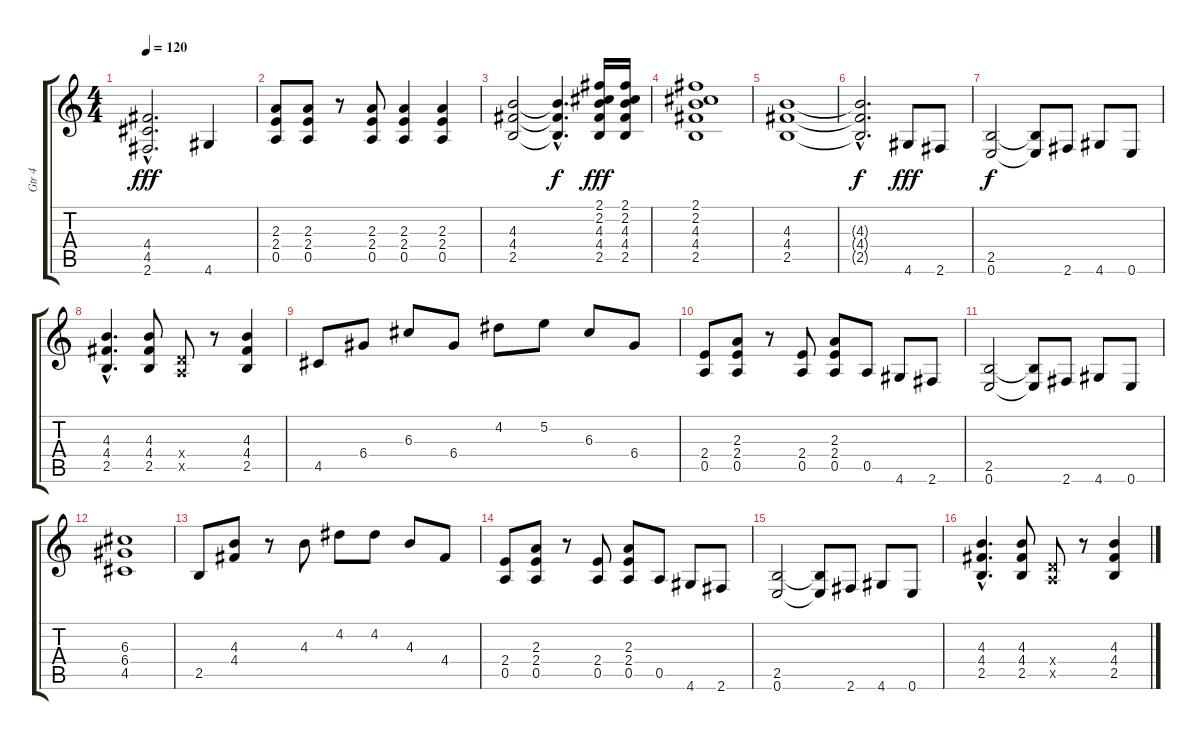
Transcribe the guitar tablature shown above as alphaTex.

\track ("Gtr 4" "Gtr 4") {instrument distortionguitar}
\staff {score tabs}
\tuning (E4 B3 G3 D3 A2 E2) {hide}
\ts (4 4)
\tempo 120
\clef g2
\ks c
(4.4{hac} 4.5{hac} 2.6{hac}).2{d dy fff} 4.6.4 |
(2.3 2.4 0.5).8 (2.3 2.4 0.5).8 r.8 (2.3 2.4 0.5).8 (2.3 2.4 0.5).4 (2.3 2.4 0.5).4 |
(4.3 4.4 2.5).2 (4.3{hac t} 4.4{hac t} 2.5{hac t}).4{d dy f} (2.1 2.2 4.3 4.4 2.5).16{dy fff} (2.1 2.2 4.3 4.4 2.5).16 |
(2.1 2.2 4.3 4.4 2.5).1 |
(4.3 4.4 2.5).1 |
(4.3{hac t} 4.4{hac t} 2.5{hac t}).2{d dy f} 4.6.8{dy fff} 2.6.8 |
(2.5 0.6).2{dy f} (2.5{t} 0.6{t}).8 2.6.8 4.6.8 0.6.8 |
(4.3{hac} 4.4{hac} 2.5{hac}).4{d} (4.3 4.4 2.5).8 (0.4{x} 0.5{x}).8 r.8 (4.3 4.4 2.5).4 |
4.5.8 6.4.8 6.3.8 6.4.8 4.2.8 5.2.8 6.3.8 6.4.8 |
(2.4 0.5).8 (2.3 2.4 0.5).8 r.8 (2.4 0.5).8 (2.3 2.4 0.5).8 0.5.8 4.6.8 2.6.8 |
(2.5 0.6).2 (2.5{t} 0.6{t}).8 2.6.8 4.6.8 0.6.8 |
(6.3 6.4 4.5).1 |
2.5.8 (4.3 4.4).8 r.8 4.3.8 4.2.8 4.2.8 4.3.8 4.4.8 |
(2.4 0.5).8 (2.3 2.4 0.5).8 r.8 (2.4 0.5).8 (2.3 2.4 0.5).8 0.5.8 4.6.8 2.6.8 |
(2.5 0.6).2 (2.5{t} 0.6{t}).8 2.6.8 4.6.8 0.6.8 |
(4.3{hac} 4.4{hac} 2.5{hac}).4{d} (4.3 4.4 2.5).8 (0.4{x} 0.5{x}).8 r.8 (4.3 4.4 2.5).4
